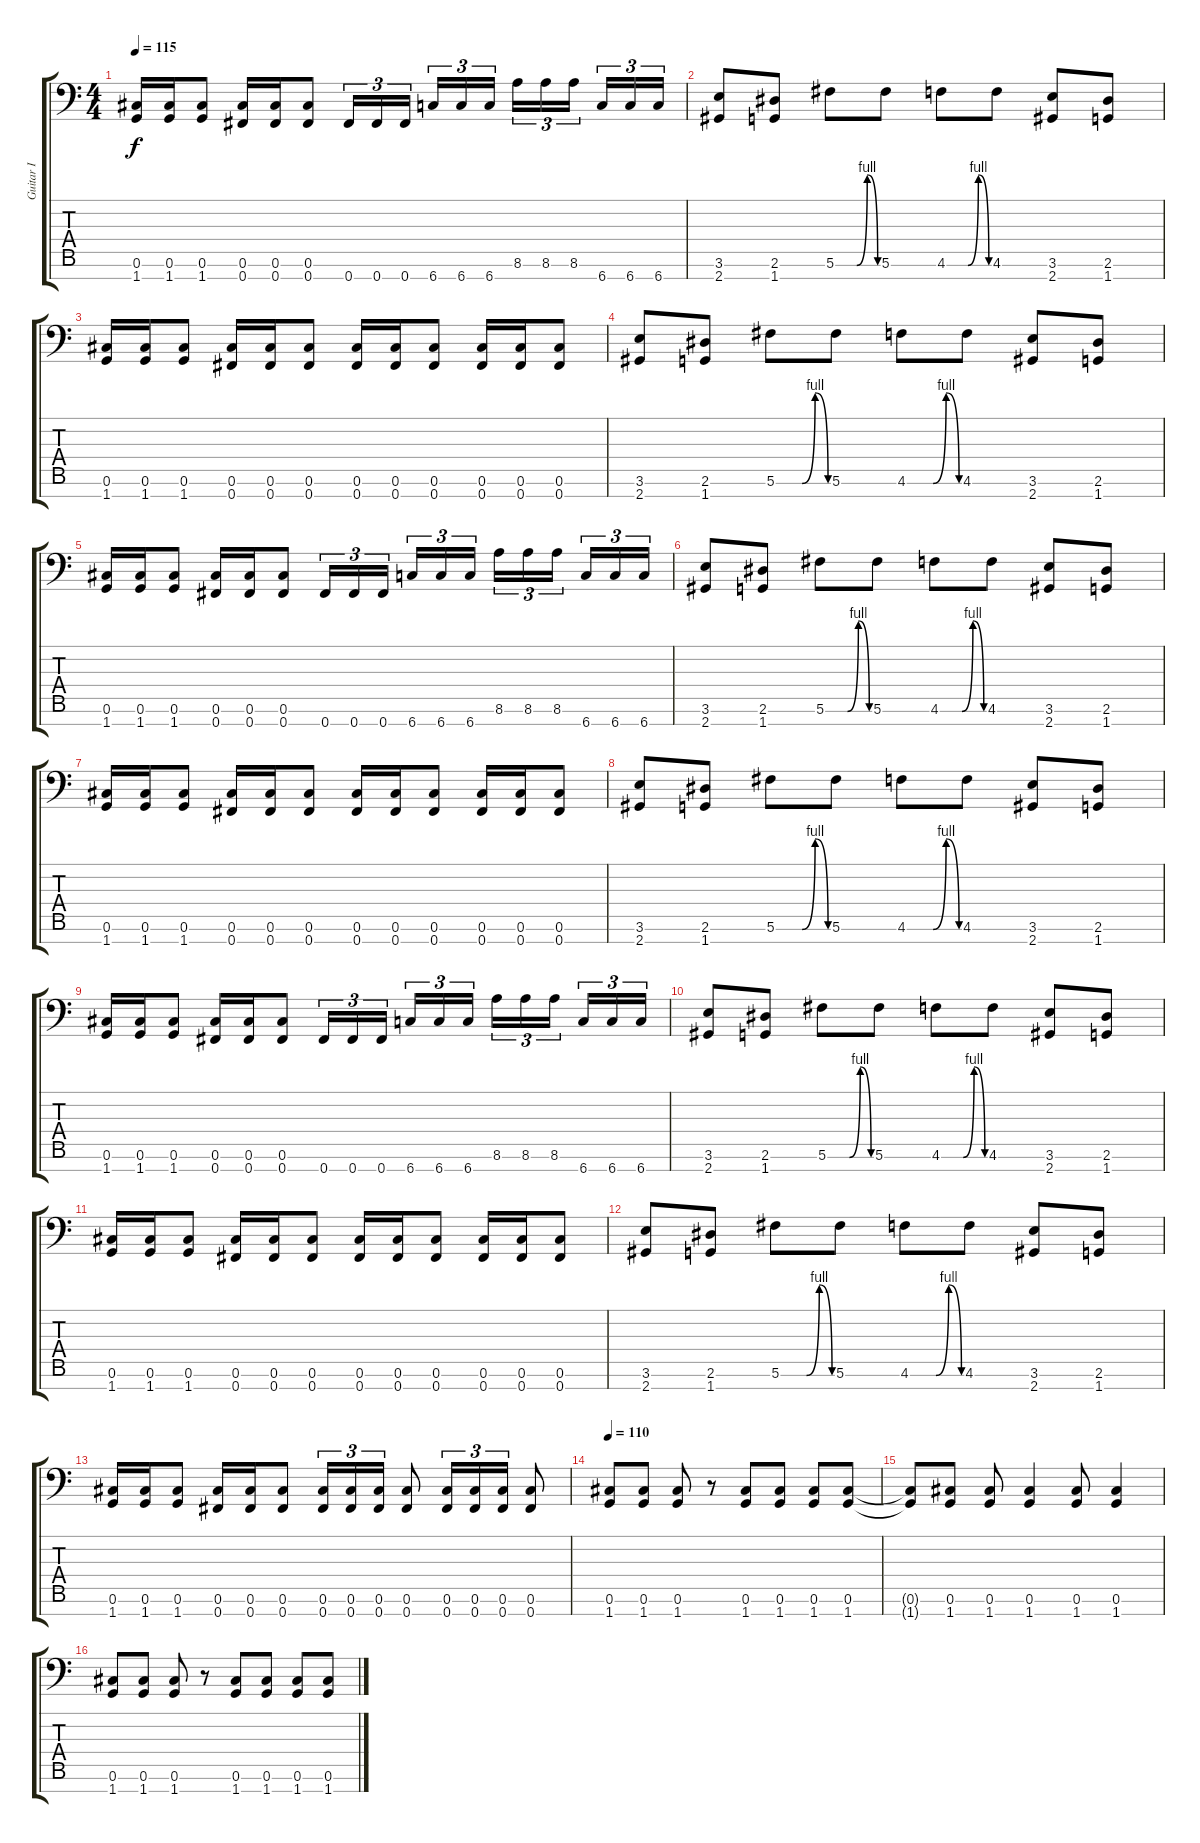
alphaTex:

\track ("Guitar I" "Guitar I") {instrument distortionguitar}
\staff {score tabs}
\tuning (Db4 Ab3 E3 B2 Gb2 Db2 Gb1) {hide}
\ts (4 4)
\tempo 115
\clef f4
\ks c
(0.6 1.7).16{dy f} (0.6 1.7).16 (0.6 1.7).8 (0.6 0.7).16 (0.6 0.7).16 (0.6 0.7).8 0.7.16{tu (3 2)} 0.7.16{tu (3 2)} 0.7.16{tu (3 2)} 6.7.16{tu (3 2)} 6.7.16{tu (3 2)} 6.7.16{tu (3 2)} 8.6.16{tu (3 2)} 8.6.16{tu (3 2)} 8.6.16{tu (3 2)} 6.7.16{tu (3 2)} 6.7.16{tu (3 2)} 6.7.16{tu (3 2)} |
(3.6 2.7).8 (2.6 1.7).8 5.6{be (custom 0 0 30 0 45 4 60 0)}.8 5.6.8 4.6{be (custom 0 0 30 0 45 4 60 0)}.8 4.6.8 (3.6 2.7).8 (2.6 1.7).8 |
(0.6 1.7).16 (0.6 1.7).16 (0.6 1.7).8 (0.6 0.7).16 (0.6 0.7).16 (0.6 0.7).8 (0.6 0.7).16 (0.6 0.7).16 (0.6 0.7).8 (0.6 0.7).16 (0.6 0.7).16 (0.6 0.7).8 |
(3.6 2.7).8 (2.6 1.7).8 5.6{be (custom 0 0 30 0 45 4 60 0)}.8 5.6.8 4.6{be (custom 0 0 30 0 45 4 60 0)}.8 4.6.8 (3.6 2.7).8 (2.6 1.7).8 |
(0.6 1.7).16 (0.6 1.7).16 (0.6 1.7).8 (0.6 0.7).16 (0.6 0.7).16 (0.6 0.7).8 0.7.16{tu (3 2)} 0.7.16{tu (3 2)} 0.7.16{tu (3 2)} 6.7.16{tu (3 2)} 6.7.16{tu (3 2)} 6.7.16{tu (3 2)} 8.6.16{tu (3 2)} 8.6.16{tu (3 2)} 8.6.16{tu (3 2)} 6.7.16{tu (3 2)} 6.7.16{tu (3 2)} 6.7.16{tu (3 2)} |
(3.6 2.7).8 (2.6 1.7).8 5.6{be (custom 0 0 30 0 45 4 60 0)}.8 5.6.8 4.6{be (custom 0 0 30 0 45 4 60 0)}.8 4.6.8 (3.6 2.7).8 (2.6 1.7).8 |
(0.6 1.7).16 (0.6 1.7).16 (0.6 1.7).8 (0.6 0.7).16 (0.6 0.7).16 (0.6 0.7).8 (0.6 0.7).16 (0.6 0.7).16 (0.6 0.7).8 (0.6 0.7).16 (0.6 0.7).16 (0.6 0.7).8 |
(3.6 2.7).8 (2.6 1.7).8 5.6{be (custom 0 0 30 0 45 4 60 0)}.8 5.6.8 4.6{be (custom 0 0 30 0 45 4 60 0)}.8 4.6.8 (3.6 2.7).8 (2.6 1.7).8 |
(0.6 1.7).16 (0.6 1.7).16 (0.6 1.7).8 (0.6 0.7).16 (0.6 0.7).16 (0.6 0.7).8 0.7.16{tu (3 2)} 0.7.16{tu (3 2)} 0.7.16{tu (3 2)} 6.7.16{tu (3 2)} 6.7.16{tu (3 2)} 6.7.16{tu (3 2)} 8.6.16{tu (3 2)} 8.6.16{tu (3 2)} 8.6.16{tu (3 2)} 6.7.16{tu (3 2)} 6.7.16{tu (3 2)} 6.7.16{tu (3 2)} |
(3.6 2.7).8 (2.6 1.7).8 5.6{be (custom 0 0 30 0 45 4 60 0)}.8 5.6.8 4.6{be (custom 0 0 30 0 45 4 60 0)}.8 4.6.8 (3.6 2.7).8 (2.6 1.7).8 |
(0.6 1.7).16 (0.6 1.7).16 (0.6 1.7).8 (0.6 0.7).16 (0.6 0.7).16 (0.6 0.7).8 (0.6 0.7).16 (0.6 0.7).16 (0.6 0.7).8 (0.6 0.7).16 (0.6 0.7).16 (0.6 0.7).8 |
(3.6 2.7).8 (2.6 1.7).8 5.6{be (custom 0 0 30 0 45 4 60 0)}.8 5.6.8 4.6{be (custom 0 0 30 0 45 4 60 0)}.8 4.6.8 (3.6 2.7).8 (2.6 1.7).8 |
(0.6 1.7).16 (0.6 1.7).16 (0.6 1.7).8 (0.6 0.7).16 (0.6 0.7).16 (0.6 0.7).8 (0.6 0.7).16{tu (3 2)} (0.6 0.7).16{tu (3 2)} (0.6 0.7).16{tu (3 2)} (0.6 0.7).8 (0.6 0.7).16{tu (3 2)} (0.6 0.7).16{tu (3 2)} (0.6 0.7).16{tu (3 2)} (0.6 0.7).8 |
\tempo 110
(0.6 1.7).8 (0.6 1.7).8 (0.6 1.7).8 r.8 (0.6 1.7).8 (0.6 1.7).8 (0.6 1.7).8 (0.6 1.7).8 |
(0.6{t} 1.7{t}).8 (0.6 1.7).8 (0.6 1.7).8 (0.6 1.7).4 (0.6 1.7).8 (0.6 1.7).4 |
(0.6 1.7).8 (0.6 1.7).8 (0.6 1.7).8 r.8 (0.6 1.7).8 (0.6 1.7).8 (0.6 1.7).8 (0.6 1.7).8
